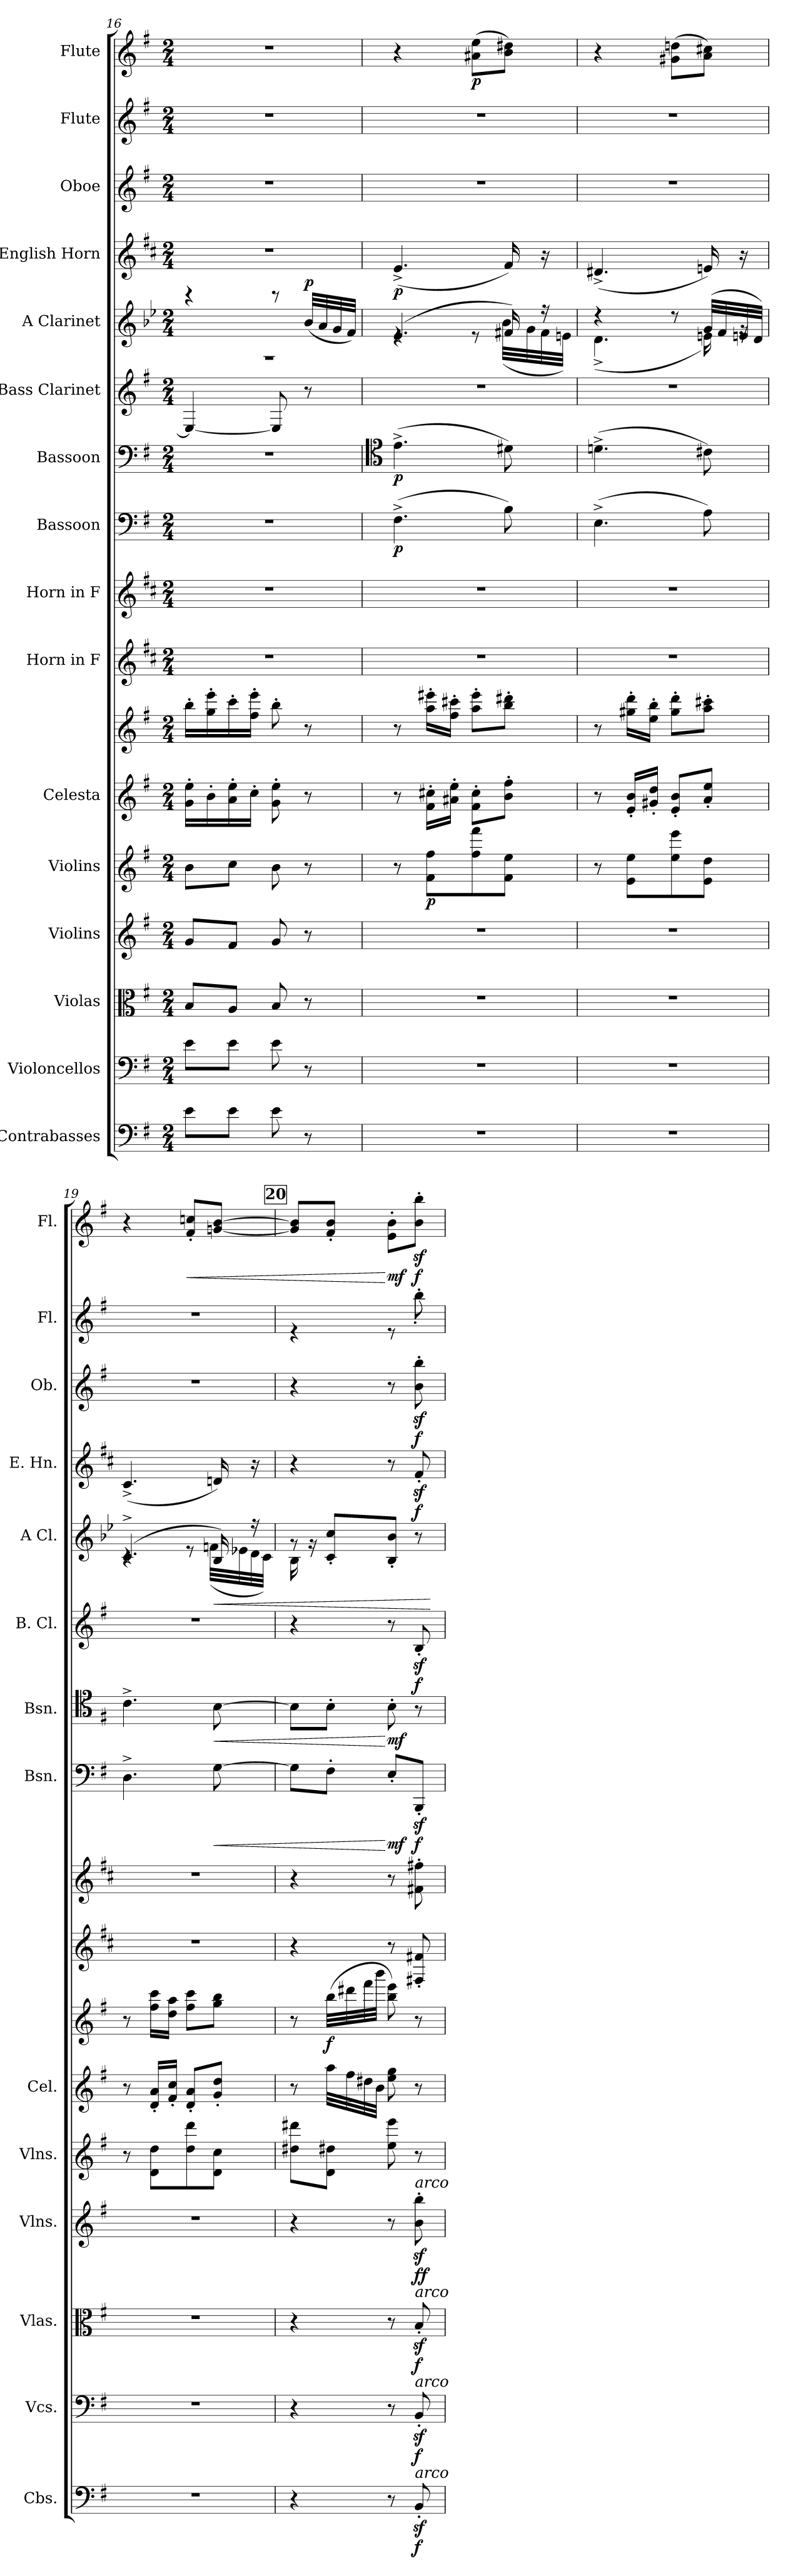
**kern	**dynam	**kern	**dynam	**kern	**dynam	**kern	**dynam	**kern	**dynam	**kern	**kern	**dynam	**kern	**kern	**kern	**dynam	**kern	**dynam	**kern	**dynam	**kern	**dynam	**kern	**dynam	**kern	**dynam	**kern	**dynam	**kern	**dynam
*part16	*part16	*part15	*part15	*part14	*part14	*part13	*part13	*part12	*part12	*part11	*part11	*part11	*part10	*part9	*part8	*part8	*part7	*part7	*part6	*part6	*part5	*part5	*part4	*part4	*part3	*part3	*part2	*part2	*part1	*part1
*staff17	*staff17	*staff16	*staff16	*staff15	*staff15	*staff14	*staff14	*staff13	*staff13	*staff12	*staff11	*staff11/12	*staff10	*staff9	*staff8	*staff8	*staff7	*staff7	*staff6	*staff6	*staff5	*staff5	*staff4	*staff4	*staff3	*staff3	*staff2	*staff2	*staff1	*staff1
*I"Contrabasses	*	*I"Violoncellos	*	*I"Violas	*	*I"Violins	*	*I"Violins	*	*I"Celesta	*	*	*I"Horn in F	*I"Horn in F	*I"Bassoon	*	*I"Bassoon	*	*I"Bass Clarinet	*	*I"A Clarinet	*	*I"English Horn	*	*I"Oboe	*	*I"Flute	*	*I"Flute	*
*I'Cbs.	*	*I'Vcs.	*	*I'Vlas.	*	*I'Vlns.	*	*I'Vlns.	*	*I'Cel.	*	*	*	*	*I'Bsn.	*	*I'Bsn.	*	*I'B. Cl.	*	*I'A Cl.	*	*I'E. Hn.	*	*I'Ob.	*	*I'Fl.	*	*I'Fl.	*
*clefF4	*	*clefF4	*	*clefC3	*	*clefG2	*	*clefG2	*	*clefG2	*clefG2	*	*clefG2	*clefG2	*clefF4	*	*clefF4	*	*clefG2	*	*clefG2	*	*clefG2	*	*clefG2	*	*clefG2	*	*clefG2	*
*ITrd7c12	*	*	*	*	*	*	*	*	*	*ITrd-7c-12	*ITrd-7c-12	*	*ITrd4c7	*ITrd4c7	*	*	*	*	*ITrd8c14	*	*ITrd2c3	*	*ITrd4c7	*	*	*	*	*	*	*
*k[f#]	*	*k[f#]	*	*k[f#]	*	*k[f#]	*	*k[f#]	*	*k[f#]	*k[f#]	*	*k[f#]	*k[f#]	*k[f#]	*	*k[f#]	*	*k[f#]	*	*k[f#]	*	*k[f#]	*	*k[f#]	*	*k[f#]	*	*k[f#]	*
*M2/4	*	*M2/4	*	*M2/4	*	*M2/4	*	*M2/4	*	*M2/4	*M2/4	*	*M2/4	*M2/4	*M2/4	*	*M2/4	*	*M2/4	*	*M2/4	*	*M2/4	*	*M2/4	*	*M2/4	*	*M2/4	*
=16	=16	=16	=16	=16	=16	=16	=16	=16	=16	=16	=16	=16	=16	=16	=16	=16	=16	=16	=16	=16	=16	=16	=16	=16	=16	=16	=16	=16	=16	=16
*	*	*	*	*	*	*	*	*	*	*	*	*	*	*	*	*	*	*	*	*	*^	*	*	*	*	*	*	*	*	*
8E\L	.	8e\L	.	8B/L	.	8g/L	.	8b\L	.	16gg\' 16eee\'LL	16bbb'\LL	.	2r	2r	2r	.	2r	.	4EE/_	.	2rF	4rccc	.	2r	.	2r	.	2r	.	2r	.
.	.	.	.	.	.	.	.	.	.	16bb'\	16ggg\' 16eeee\'	.	.	.	.	.	.	.	.	.	.	.	.	.	.	.	.	.	.	.	.
8E\J	.	8e\J	.	8A/J	.	8f#/J	.	8cc\J	.	16aa\' 16eee\'	16cccc'\	.	.	.	.	.	.	.	.	.	.	.	.	.	.	.	.	.	.	.	.
.	.	.	.	.	.	.	.	.	.	16ccc'\JJ	16fff#\' 16eeee\'JJ	.	.	.	.	.	.	.	.	.	.	.	.	.	.	.	.	.	.	.	.
8E\	.	8e\	.	8B/	.	8g/	.	8b\	.	8gg\' 8eee\'	8bbb'\	.	.	.	.	.	.	.	8EE/]	.	.	8rccc	.	.	.	.	.	.	.	.	.
!	!	!	!	!	!	!	!	!	!	!	!	!	!	!	!	!	!	!	!	!	!	!	!LO:DY:a	!	!	!	!	!	!	!	!
8r	.	8r	.	8r	.	8r	.	8r	.	8r	8r	.	.	.	.	.	.	.	8r	.	.	(>32g/LLL	p	.	.	.	.	.	.	.	.
.	.	.	.	.	.	.	.	.	.	.	.	.	.	.	.	.	.	.	.	.	.	32f#/	.	.	.	.	.	.	.	.	.
.	.	.	.	.	.	.	.	.	.	.	.	.	.	.	.	.	.	.	.	.	.	32e/	.	.	.	.	.	.	.	.	.
.	.	.	.	.	.	.	.	.	.	.	.	.	.	.	.	.	.	.	.	.	.	32d/JJJ)	.	.	.	.	.	.	.	.	.
=17	=17	=17	=17	=17	=17	=17	=17	=17	=17	=17	=17	=17	=17	=17	=17	=17	=17	=17	=17	=17	=17	=17	=17	=17	=17	=17	=17	=17	=17	=17	=17
*	*	*	*	*	*	*	*	*	*	*	*	*	*	*	*	*	*clefC4	*	*	*	*	*	*	*	*	*	*	*	*	*	*
!	!	!	!	!	!	!	!	!	!	!	!	!	!	!	!	!LO:DY:b	!	!LO:DY:b	!	!	!	!	!	!	!LO:DY:b	!	!	!	!	!	!
2r	.	2r	.	2r	.	2r	.	8r	.	8r	8r	.	2r	2r	(>4.F#^\	p	(>4.e^\	p	2r	.	(>4.c/	4re	.	(<4.A^/	p	2r	.	2r	.	4r	.
!	!	!	!	!	!	!	!	!	!LO:DY:b	!	!	!	!	!	!	!	!	!	!	!	!	!	!	!	!	!	!	!	!	!	!
.	.	.	.	.	.	.	.	8f#\ 8ff#\L	p	16ff#\' 16ccc#X\'LL	16aaa\' 16eeee#X\'LL	.	.	.	.	.	.	.	.	.	.	.	.	.	.	.	.	.	.	.	.
.	.	.	.	.	.	.	.	.	.	16aa#X\' 16eee\'JJ	16fff#\' 16cccc#X\'JJ	.	.	.	.	.	.	.	.	.	.	.	.	.	.	.	.	.	.	.	.
!	!	!	!	!	!	!	!	!	!	!	!	!	!	!	!	!	!	!	!	!	!	!	!	!	!	!	!	!	!	!	!LO:DY:b
.	.	.	.	.	.	.	.	8ff#\ 8fff#\	.	8ff#\' 8ccc#\'L	8aaa\' 8eeee#\'L	.	.	.	.	.	.	.	.	.	.	8re	.	.	.	.	.	.	.	(>8a#X\ 8ee\L	p
.	.	.	.	.	.	.	.	8f#\ 8ee\J	.	8bb\' 8fff#\'J	8bbb\' 8dddd#X\'J	.	.	.	8B\)	.	8d#X\)	.	.	.	16d#X/)	(<32g\LLL	.	16B/)	.	.	.	.	.	8b\ 8dd#X\J)	.
.	.	.	.	.	.	.	.	.	.	.	.	.	.	.	.	.	.	.	.	.	.	32e\	.	.	.	.	.	.	.	.	.
.	.	.	.	.	.	.	.	.	.	.	.	.	.	.	.	.	.	.	.	.	16r	32d#\	.	16r	.	.	.	.	.	.	.
.	.	.	.	.	.	.	.	.	.	.	.	.	.	.	.	.	.	.	.	.	.	32c#X\JJJ)	.	.	.	.	.	.	.	.	.
!!LO:PB:g=z
=18	=18	=18	=18	=18	=18	=18	=18	=18	=18	=18	=18	=18	=18	=18	=18	=18	=18	=18	=18	=18	=18	=18	=18	=18	=18	=18	=18	=18	=18	=18	=18
2r	.	2r	.	2r	.	2r	.	8r	.	8r	8r	.	2r	2r	(>4.E^\	.	(>4.dn^\	.	2r	.	4r	(<4.B^\	.	(<4.G#X^/	.	2r	.	2r	.	4r	.
.	.	.	.	.	.	.	.	8e\ 8ee\L	.	16ee/' 16bb/'LL	16ggg#X\' 16dddd\'LL	.	.	.	.	.	.	.	.	.	.	.	.	.	.	.	.	.	.	.	.
.	.	.	.	.	.	.	.	.	.	16gg#X/' 16ddd/'JJ	16eee\' 16bbb\'JJ	.	.	.	.	.	.	.	.	.	.	.	.	.	.	.	.	.	.	.	.
.	.	.	.	.	.	.	.	8ee\ 8eee\	.	8ee/' 8bb/'L	8ggg#\' 8dddd\'L	.	.	.	.	.	.	.	.	.	8r	.	.	.	.	.	.	.	.	(>8g#X\ 8ddn\L	.
.	.	.	.	.	.	.	.	8e\ 8dd\J	.	8aa/' 8eee/'J	8aaa\' 8cccc#X\'J	.	.	.	8A\)	.	8c#X\)	.	.	.	(>32e/LLL	16c#X\)	.	16An/)	.	.	.	.	.	8a\ 8cc#X\J)	.
.	.	.	.	.	.	.	.	.	.	.	.	.	.	.	.	.	.	.	.	.	32d/	.	.	.	.	.	.	.	.	.	.
.	.	.	.	.	.	.	.	.	.	.	.	.	.	.	.	.	.	.	.	.	32c#X/	16rg	.	16r	.	.	.	.	.	.	.
.	.	.	.	.	.	.	.	.	.	.	.	.	.	.	.	.	.	.	.	.	32B/JJJ)	.	.	.	.	.	.	.	.	.	.
=19	=19	=19	=19	=19	=19	=19	=19	=19	=19	=19	=19	=19	=19	=19	=19	=19	=19	=19	=19	=19	=19	=19	=19	=19	=19	=19	=19	=19	=19	=19	=19
2r	.	2r	.	2r	.	2r	.	8r	.	8r	8r	.	2r	2r	4.D^\	.	4.c^\	.	2r	.	(>4.A^/	4rc	.	(<4.F#^/	.	2r	.	2r	.	4r	.
.	.	.	.	.	.	.	.	8d\ 8dd\L	.	16dd/' 16aa/'LL	16fff#\ 16cccc\LL	.	.	.	.	.	.	.	.	.	.	.	.	.	.	.	.	.	.	.	.
.	.	.	.	.	.	.	.	.	.	16ff#/' 16ccc/'JJ	16ddd\ 16aaa\JJ	.	.	.	.	.	.	.	.	.	.	.	.	.	.	.	.	.	.	.	.
!	!	!	!	!	!	!	!	!	!	!	!	!	!	!	!	!	!	!	!	!	!	!	!	!	!	!	!	!	!	!	!LO:HP:b
.	.	.	.	.	.	.	.	8dd\ 8ddd\	.	8dd/' 8aa/'L	8fff#\ 8cccc\L	.	.	.	.	.	.	.	.	.	.	8re	.	.	.	.	.	.	.	8f#/' 8ccn/'L	<
!	!	!	!	!	!	!	!	!	!	!	!	!	!	!	!	!LO:HP:b	!	!LO:HP:b	!	!	!	!	!LO:HP:b	!	!	!	!	!	!	!	!
.	.	.	.	.	.	.	.	8d\ 8cc\J	.	8gg/' 8ddd/'J	8ggg\ 8bbb\J	.	.	.	[8G\	<	[8B\	<	.	.	16G/)	(<32dn\LLL	<	16Gn/)	.	.	.	.	.	[8gn/ [8b/J	.
.	.	.	.	.	.	.	.	.	.	.	.	.	.	.	.	.	.	.	.	.	.	32cn\	.	.	.	.	.	.	.	.	.
.	.	.	.	.	.	.	.	.	.	.	.	.	.	.	.	.	.	.	.	.	16r	32B\	.	16r	.	.	.	.	.	.	.
.	.	.	.	.	.	.	.	.	.	.	.	.	.	.	.	.	.	.	.	.	.	32A\JJJ)	.	.	.	.	.	.	.	.	.
!!LO:REH:place=s1:a:B:fs=14:t=20
=20	=20	=20	=20	=20	=20	=20	=20	=20	=20	=20	=20	=20	=20	=20	=20	=20	=20	=20	=20	=20	=20	=20	=20	=20	=20	=20	=20	=20	=20	=20	=20
*	*	*	*	*	*	*	*	*	*	*	*	*	*	*	*	*	*	*	*	*	*	*	*	*	*	*	*	*^	*	*	*
4r	.	4r	.	4r	.	4r	.	8dd#X\ 8ddd#X\L	.	8r	8r	.	4r	4r	8G\L]	.	8B\L]	.	4r	.	8rg	16G\	.	4r	.	4r	.	4re	4.ryy	.	8g/] 8b/]L	.
.	.	.	.	.	.	.	.	.	.	.	.	.	.	.	.	.	.	.	.	.	.	16rg	.	.	.	.	.	.	.	.	.	.
!	!	!	!	!	!	!	!	!	!	!	!	!LO:DY:b	!	!	!	!	!	!	!	!	!	!	!	!	!	!	!	!	!	!	!	!
.	.	.	.	.	.	.	.	8d\ 8dd#X\J	.	32aaa\LLL	(>32bbb\LLL	f	.	.	8F#'\J	.	8B'\J	.	.	.	8A/' 8a/'L	4.ryy	.	.	.	.	.	.	.	.	8f#/' 8b/'J	.
.	.	.	.	.	.	.	.	.	.	32fff#\	32dddd#X\	.	.	.	.	.	.	.	.	.	.	.	.	.	.	.	.	.	.	.	.	.
.	.	.	.	.	.	.	.	.	.	32ddd#X\	32ffff#\	.	.	.	.	.	.	.	.	.	.	.	.	.	.	.	.	.	.	.	.	.
.	.	.	.	.	.	.	.	.	.	32bb\JJJ	32bbbb\JJJ	.	.	.	.	.	.	.	.	.	.	.	.	.	.	.	.	.	.	.	.	.
!	!	!	!	!	!	!	!	!	!	!	!	!	!	!	!	!LO:DY:n=1:b	!	!LO:DY:n=1:b	!	!	!	!	!	!	!	!	!	!	!	!	!	!LO:DY:n=1:b
8r	.	8r	.	8r	.	8r	.	8ee\ 8eee\	.	8eee\ 8ggg\	8bbb\ 8eeee\)	.	8r	8r	8E'/L	[ mf	8B'\	[ mf	8r	.	8G/' 8g/'J	.	.	8r	.	8r	.	8re	.	.	8e\' 8b\'L	[ mf
!	!	!	!	!	!	!LO:TX:a:i:t=arco	!	!	!	!	!	!	!	!	!	!	!	!	!	!	!	!	!	!	!	!	!	!	!	!	!	!
!	!	!	!	!LO:TX:a:i:t=arco	!	!	!	!	!	!	!	!	!	!	!	!	!	!	!	!	!	!	!	!	!	!	!	!	!	!	!	!
!	!	!LO:TX:a:i:t=arco	!	!	!	!	!	!	!	!	!	!	!	!	!	!	!	!	!	!	!	!	!	!	!	!	!	!	!	!	!	!
!LO:TX:a:i:t=arco	!	!	!	!	!	!	!	!	!	!	!	!	!	!	!	!	!	!	!	!	!	!	!	!	!	!	!	!	!	!	!	!
!	!LO:DY:b	!	!LO:DY:b	!	!LO:DY:b	!	!LO:DY:b	!	!	!	!	!	!	!	!	!	!	!	!	!	!	!	!	!	!	!	!	!	!	!	!	!
!	!	!	!	!	!	!	!LO:DY:n=1:b	!	!	!	!	!	!	!	!	!LO:DY:n=2:b	!	!	!	!LO:DY:b	!	!	!	!	!LO:DY:b	!	!LO:DY:b	!	!	!LO:DY:b	!	!
!	!	!	!	!	!	!	!	!	!	!	!	!	!	!	!	!	!	!	!	!	!	!	!	!	!	!	!	!	!	!LO:DY:n=1:b	!	!LO:DY:n=2:b
8BBBz<'/	f	8BBz<'/	f	8Bz<'/	f	8b\z<' 8bb\z<'	f f	8r	.	8r	8r	.	8BBn/' 8Bn/'	8Bn\' 8bn\'	8BBBz<'/J	f	8r	.	8BBz<'/	f	8r	.	.	8Bz<'/	f	8b\z<' 8bb\z<'	f	8bb'\	8bb'\	f sf	8b\z<' 8bb\z<'J	f
*	*	*	*	*	*	*	*	*	*	*	*	*	*	*	*	*	*	*	*	*	*v	*v	*	*	*	*	*	*v	*v	*	*	*
.	.	.	.	.	.	.	.	.	.	.	.	.	.	.	.	.	.	.	.	.	.	[	.	.	.	.	.	.	.	.
=	=	=	=	=	=	=	=	=	=	=	=	=	=	=	=	=	=	=	=	=	=	=	=	=	=	=	=	=	=	=
*-	*-	*-	*-	*-	*-	*-	*-	*-	*-	*-	*-	*-	*-	*-	*-	*-	*-	*-	*-	*-	*-	*-	*-	*-	*-	*-	*-	*-	*-	*-
